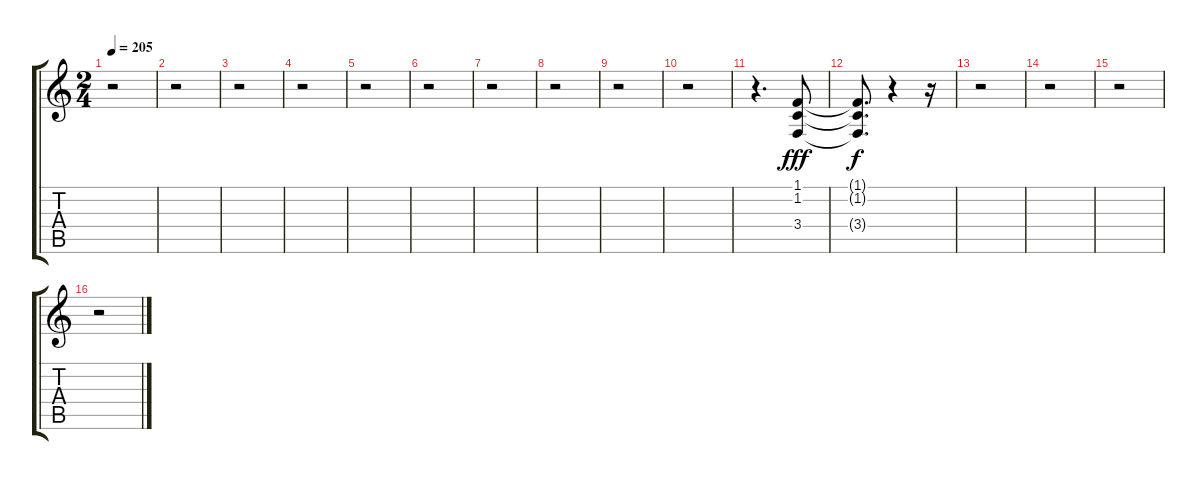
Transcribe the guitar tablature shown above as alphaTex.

\track "" {instrument altosax}
\staff {score tabs}
\tuning (E4 B3 G3 D3 A2 E2) {hide}
\ts (2 4)
\tempo 205
\clef g2
\ks c
r.2{dy fff} |
r.2 |
r.2 |
r.2 |
r.2 |
r.2 |
r.2 |
r.2 |
r.2 |
r.2 |
r.4{d} (1.1 1.2 3.4).8 |
(1.1{t} 1.2{t} 3.4{t}).8{d dy f} r.4 r.16 |
r.2 |
r.2 |
r.2 |
r.2
